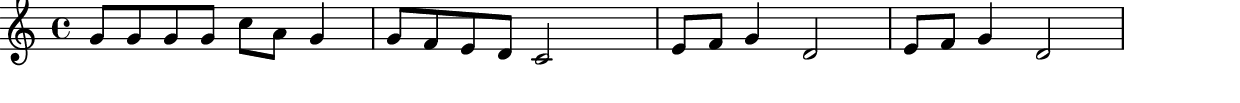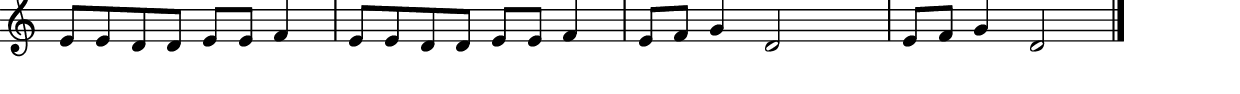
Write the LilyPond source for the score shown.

% MusicXML to Lilypond converter by Kovi

szovegAAA = \lyricmode {  "Mes" -- "te" -- "rek" -- "nek" "Mes" -- "re" -- "re," "mondd" "meg" "mi" "az" "egy!" "Egy" "az" "Is" -- "ten," "a" "jó" "Is" -- "ten," "Ti" -- "zen" -- "ket" -- "tõ" "a" -- "pos" -- "tol," "..."  \skip 4  \skip 4  \skip 4  \skip 4  \skip 4  \skip 4 "nyolc" "bol" -- "dog" -- "ság," "..."  \skip 4  \skip 4  }

szovegAAB = \lyricmode {  "Aki" "él"  \skip 4  \skip 4 "ö" -- "rök" -- "ké," "mind" -- "ö" -- "rök" -- "ké," "Amen."  \skip 4  \skip 4  \skip 4  \skip 4  \skip 4  \skip 4  \skip 4  \skip 4  \skip 4  \skip 4  \skip 4  \skip 4  \skip 4  \skip 4  \skip 4  \skip 4  \skip 4  \skip 4  \skip 4  \skip 4  \skip 4  \skip 4  \skip 4  \skip 4  \skip 4  \skip 4  \skip 4  \skip 4  \skip 4  }

% Analyzing...
% 1 parts
% 1 Staff
% forceBassClefActive = 
melody = {
% 42 notes in the part
% 1 voices

\new Staff
\new Voice {
% 42 notes
% 8 mesaures

\override Score.RehearsalMark #'break-visibility = #begin-of-line-invisible
% Measure 1
\clef "treble"
\key c \major
\time 4/4 
g'8 g'8 g'8 g'8 c''8 a'8 g'4 
% Measure 2
g'8 f'8 e'8 d'8 c'2 
\override Score.RehearsalMark #'self-alignment-X = #RIGHT
\mark \markup{\fontsize #-0.5 {"Fine"}}

% Measure 3
e'8 f'8 g'4 d'2 
% Measure 4
e'8 f'8 g'4 d'2 
% Measure 5
\break
e'8 e'8 d'8 d'8 e'8 e'8 f'4 
% Measure 6
e'8 e'8 d'8 d'8 e'8 e'8 f'4 
% Measure 7
e'8 f'8 g'4 d'2 
% Measure 8
e'8 f'8 g'4 d'2 \bar "|." 
} % voice
} % melody


harmonies = \chordmode {
% 11 chords
\germanChords
c4 s4 f4 s4 g4 s4 c4 s4 g4 s4 s4 s4 s4 s4 s4 s4 c4 s4 g4 s4 c4 s4 g4 s4 c4 s4 g4
}

\include "../../definitions.ly"
